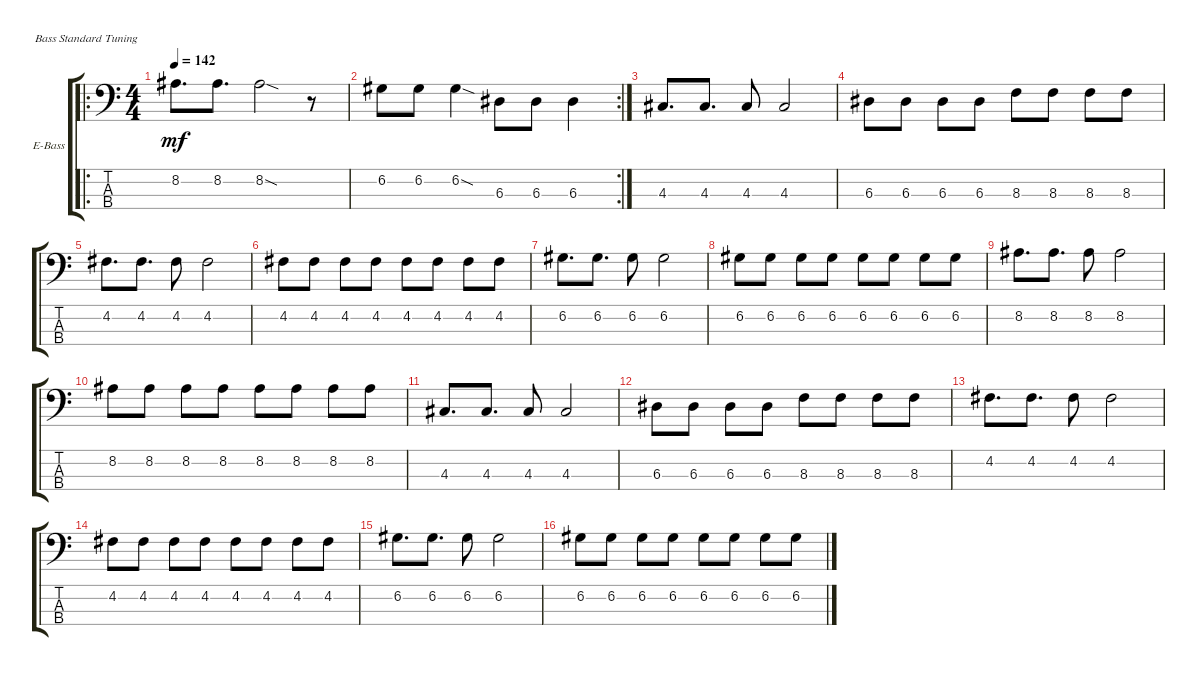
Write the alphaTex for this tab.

\bracketExtendMode groupsimilarinstruments
\firstSystemTrackNameOrientation horizontal
\otherSystemsTrackNameOrientation horizontal
\track ("Electric Bass" "E-Bass") {instrument electricbassfinger}
\staff {score tabs}
\tuning (G2 D2 A1 E1)
\ro
\ts (4 4)
\tempo 142
\clef f4
\ks c
8.2.8{d dy mf} 8.2.8{d} 8.2{sod}.2 r.8 |
\rc 2
6.2.8 6.2.8 6.2{sod}.4 6.3.8 6.3.8 6.3.4 |
4.3.8{d} 4.3.8{d} 4.3.8 4.3.2 |
6.3.8 6.3.8 6.3.8 6.3.8 8.3.8 8.3.8 8.3.8 8.3.8 |
4.2.8{d} 4.2.8{d} 4.2.8 4.2.2 |
4.2.8 4.2.8 4.2.8 4.2.8 4.2.8 4.2.8 4.2.8 4.2.8 |
6.2.8{d} 6.2.8{d} 6.2.8 6.2.2 |
6.2.8 6.2.8 6.2.8 6.2.8 6.2.8 6.2.8 6.2.8 6.2.8 |
8.2.8{d} 8.2.8{d} 8.2.8 8.2.2 |
8.2.8 8.2.8 8.2.8 8.2.8 8.2.8 8.2.8 8.2.8 8.2.8 |
4.3.8{d} 4.3.8{d} 4.3.8 4.3.2 |
6.3.8 6.3.8 6.3.8 6.3.8 8.3.8 8.3.8 8.3.8 8.3.8 |
4.2.8{d} 4.2.8{d} 4.2.8 4.2.2 |
4.2.8 4.2.8 4.2.8 4.2.8 4.2.8 4.2.8 4.2.8 4.2.8 |
6.2.8{d} 6.2.8{d} 6.2.8 6.2.2 |
6.2.8 6.2.8 6.2.8 6.2.8 6.2.8 6.2.8 6.2.8 6.2.8
